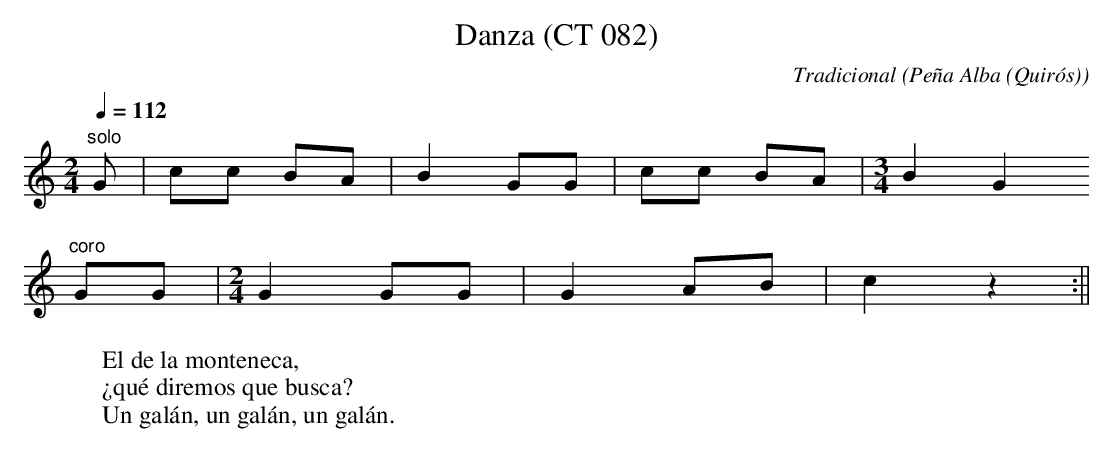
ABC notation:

X:1
T:Danza (CT 082)
C:Tradicional
O:Peña Alba (Quirós)
M:2/4
L:1/8
Q:1/4=112
K:C
"solo"G|cc BA|B2 GG|cc BA|[M:3/4]B2 G2
"coro" GG|[M:2/4]G2 GG|G2 AB|c2 z2 :||
W:El de la monteneca,
W:¿qué diremos que busca?
W:Un galán, un galán, un galán.
W:
